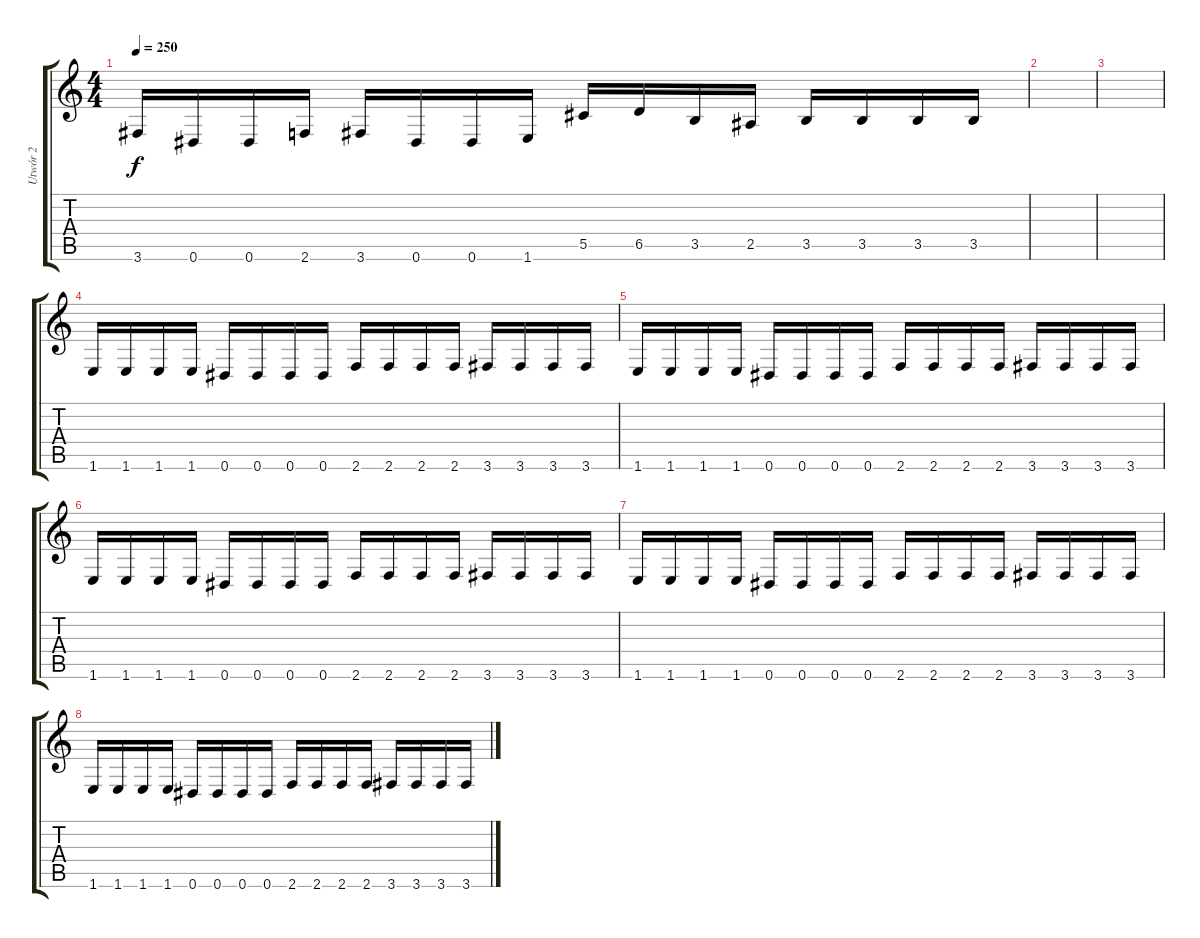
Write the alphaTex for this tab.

\track ("Utwór 2" "Utwór 2") {instrument overdrivenguitar}
\staff {score tabs}
\tuning (Eb4 Bb3 Gb3 Db3 Ab2 Eb2) {hide}
\ts (4 4)
\tempo 250
\clef g2
\ks c
3.6.16{dy f} 0.6.16 0.6.16 2.6.16 3.6.16 0.6.16 0.6.16 1.6.16 5.5.16 6.5.16 3.5.16 2.5.16 3.5.16 3.5.16 3.5.16 3.5.16 |
|
|
1.6.16 1.6.16 1.6.16 1.6.16 0.6.16 0.6.16 0.6.16 0.6.16 2.6.16 2.6.16 2.6.16 2.6.16 3.6.16 3.6.16 3.6.16 3.6.16 |
1.6.16 1.6.16 1.6.16 1.6.16 0.6.16 0.6.16 0.6.16 0.6.16 2.6.16 2.6.16 2.6.16 2.6.16 3.6.16 3.6.16 3.6.16 3.6.16 |
1.6.16 1.6.16 1.6.16 1.6.16 0.6.16 0.6.16 0.6.16 0.6.16 2.6.16 2.6.16 2.6.16 2.6.16 3.6.16 3.6.16 3.6.16 3.6.16 |
1.6.16 1.6.16 1.6.16 1.6.16 0.6.16 0.6.16 0.6.16 0.6.16 2.6.16 2.6.16 2.6.16 2.6.16 3.6.16 3.6.16 3.6.16 3.6.16 |
1.6.16 1.6.16 1.6.16 1.6.16 0.6.16 0.6.16 0.6.16 0.6.16 2.6.16 2.6.16 2.6.16 2.6.16 3.6.16 3.6.16 3.6.16 3.6.16
